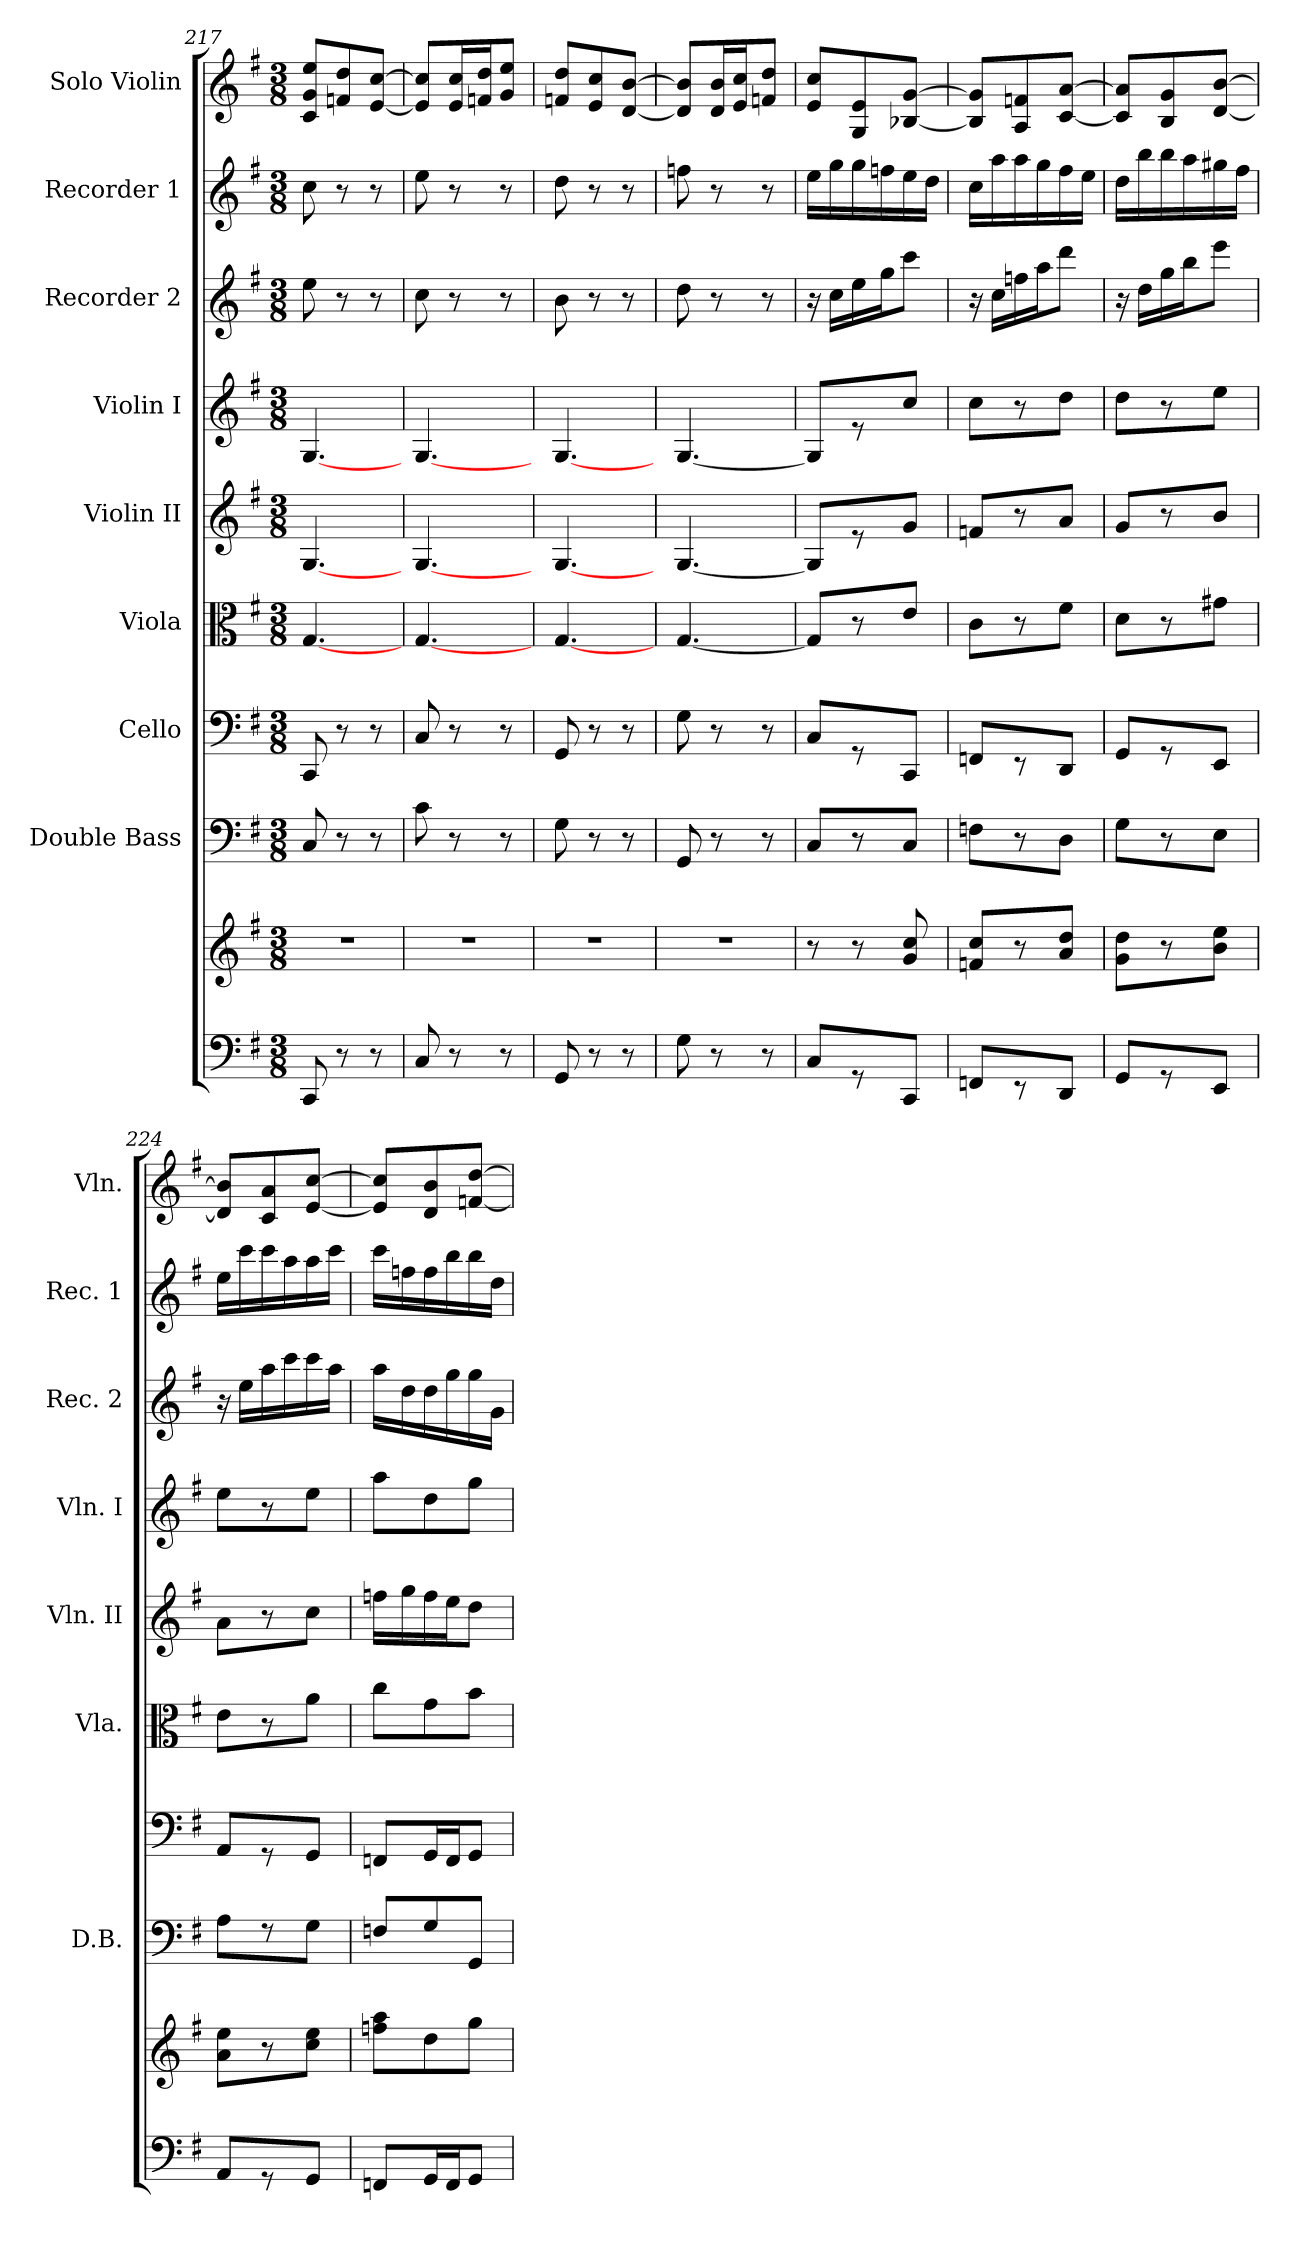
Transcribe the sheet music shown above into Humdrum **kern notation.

**kern	**kern	**kern	**kern	**kern	**kern	**kern	**kern	**kern	**kern
*part9	*part9	*part8	*part7	*part6	*part5	*part4	*part3	*part2	*part1
*staff10	*staff9	*staff8	*staff7	*staff6	*staff5	*staff4	*staff3	*staff2	*staff1
*	*	*I"Double Bass	*I"Cello	*I"Viola	*I"Violin II	*I"Violin I	*I"Recorder 2	*I"Recorder 1	*I"Solo Violin
*	*	*I'D.B.	*	*I'Vla.	*I'Vln. II	*I'Vln. I	*I'Rec. 2	*I'Rec. 1	*I'Vln.
*clefF4	*clefG2	*clefF4	*clefF4	*clefC3	*clefG2	*clefG2	*clefG2	*clefG2	*clefG2
*	*	*ITrd7c12	*	*	*	*	*	*	*
*k[f#]	*k[f#]	*k[f#]	*k[f#]	*k[f#]	*k[f#]	*k[f#]	*k[f#]	*k[f#]	*k[f#]
*G:	*G:	*G:	*G:	*G:	*G:	*G:	*G:	*G:	*G:
*M3/8	*M3/8	*M3/8	*M3/8	*M3/8	*M3/8	*M3/8	*M3/8	*M3/8	*M3/8
=217	=217	=217	=217	=217	=217	=217	=217	=217	=217
8CC/	4.r	8CC/	8CC/	[4.G/	[4.G/	[4.G/	8ee\	8cc\	8c/ 8g/ 8ee/L
8r	.	8r	8r	.	.	.	8r	8r	8fn/ 8dd/
8r	.	8r	8r	.	.	.	8r	8r	[8e/ [8cc/J
=218	=218	=218	=218	=218	=218	=218	=218	=218	=218
8C/	4.r	8C\	8C/	[4.G/	[4.G/	[4.G/	8cc\	8ee\	8e]/ 8cc]/L
8r	.	8r	8r	.	.	.	8r	8r	16e/ 16cc/L
.	.	.	.	.	.	.	.	.	16fn/ 16dd/J
8r	.	8r	8r	.	.	.	8r	8r	8g/ 8ee/J
=219	=219	=219	=219	=219	=219	=219	=219	=219	=219
8GG/	4.r	8GG\	8GG/	[4.G/	[4.G/	[4.G/	8b\	8dd\	8fn/ 8dd/L
8r	.	8r	8r	.	.	.	8r	8r	8e/ 8cc/
8r	.	8r	8r	.	.	.	8r	8r	[8d/ [8b/J
=220	=220	=220	=220	=220	=220	=220	=220	=220	=220
8G\	4.r	8GGG/	8G\	[4.G/	[4.G/	[4.G/	8dd\	8ffn\	8d]/ 8b]/L
8r	.	8r	8r	.	.	.	8r	8r	16d/ 16b/L
.	.	.	.	.	.	.	.	.	16e/ 16cc/J
8r	.	8r	8r	.	.	.	8r	8r	8fn/ 8dd/J
=221	=221	=221	=221	=221	=221	=221	=221	=221	=221
8C/L	8r	8CC/L	8C/L	8G/L]	8G/L]	8G/L]	16r	16ee\LL	8e/ 8cc/L
.	.	.	.	.	.	.	16cc\LL	16gg\	.
8r	8r	8r	8r	8r	8r	8r	16ee\	16gg\	8G/ 8e/
.	.	.	.	.	.	.	16gg\J	16ffn\	.
8CC/J	8g/ 8cc/	8CC/J	8CC/J	8e/J	8g/J	8cc/J	8ccc\J	16ee\	[8B-/ [8g/J
.	.	.	.	.	.	.	.	16dd\JJ	.
=222	=222	=222	=222	=222	=222	=222	=222	=222	=222
8FFn/L	8fn/ 8cc/L	8FFn\L	8FFn/L	8c\L	8fn/L	8cc\L	16r	16cc\LL	8B-]/ 8g]/L
.	.	.	.	.	.	.	16cc\LL	16aa\	.
8r	8r	8r	8r	8r	8r	8r	16ffn\	16aa\	8A/ 8fn/
.	.	.	.	.	.	.	16aa\J	16gg\	.
8DD/J	8a/ 8dd/J	8DD\J	8DD/J	8f#\J	8a/J	8dd\J	8ddd\J	16ff#\	[8c/ [8a/J
.	.	.	.	.	.	.	.	16ee\JJ	.
=223	=223	=223	=223	=223	=223	=223	=223	=223	=223
8GG/L	8g\ 8dd\L	8GG\L	8GG/L	8d\L	8g/L	8dd\L	16r	16dd\LL	8c]/ 8a]/L
.	.	.	.	.	.	.	16dd\LL	16bb\	.
8r	8r	8r	8r	8r	8r	8r	16gg\	16bb\	8B/ 8g/
.	.	.	.	.	.	.	16bb\J	16aa\	.
8EE/J	8b\ 8ee\J	8EE\J	8EE/J	8g#\J	8b/J	8ee\J	8eee\J	16gg#\	[8d/ [8b/J
.	.	.	.	.	.	.	.	16ff#\JJ	.
!!LO:PB:g=z
=224	=224	=224	=224	=224	=224	=224	=224	=224	=224
8AA/L	8a\ 8ee\L	8AA\L	8AA/L	8e\L	8a\L	8ee\L	16r	16ee\LL	8d]/ 8b]/L
.	.	.	.	.	.	.	16ee\LL	16ccc\	.
8r	8r	8r	8r	8r	8r	8r	16aa\	16ccc\	8c/ 8a/
.	.	.	.	.	.	.	16ccc\	16aa\	.
8GG/J	8cc\ 8ee\J	8GG\J	8GG/J	8a\J	8cc\J	8ee\J	16ccc\	16aa\	[8e/ [8cc/J
.	.	.	.	.	.	.	16aa\JJ	16ccc\JJ	.
=225	=225	=225	=225	=225	=225	=225	=225	=225	=225
8FFn/L	8ffn\ 8aa\L	8FFn/L	8FFn/L	8cc\L	16ffn\LL	8aa\L	16aa\LL	16ccc\LL	8e]/ 8cc]/L
.	.	.	.	.	16gg\	.	16dd\	16ffn\	.
16GG/L	8dd\	8GG/	16GG/L	8g\	16ff\	8dd\	16dd\	16ff\	8d/ 8b/
16FF/J	.	.	16FF/J	.	16ee\J	.	16gg\	16bb\	.
8GG/J	8gg\J	8GGG/J	8GG/J	8b\J	8dd\J	8gg\J	16gg\	16bb\	[8fn/ [8dd/J
.	.	.	.	.	.	.	16g\JJ	16dd\JJ	.
=	=	=	=	=	=	=	=	=	=
*-	*-	*-	*-	*-	*-	*-	*-	*-	*-
